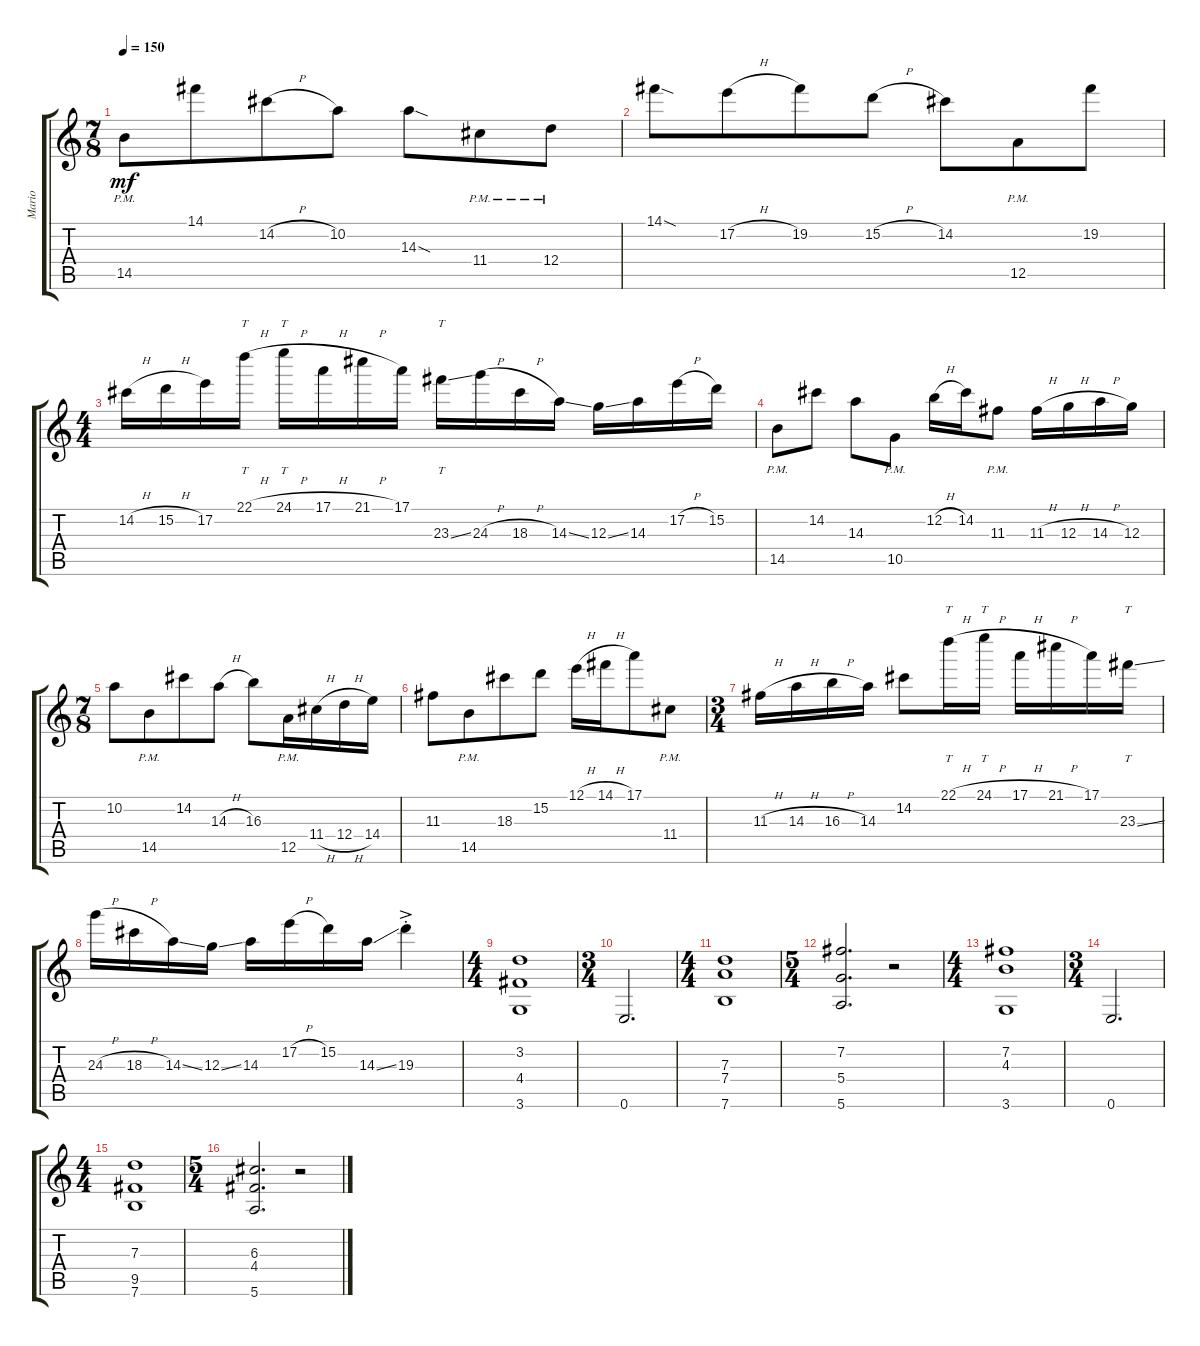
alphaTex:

\track ("Mario" "Mario") {instrument electricguitarclean}
\staff {score tabs}
\tuning (E4 B3 G3 D3 A2 E2) {hide}
\ts (7 8)
\tempo 150
\clef g2
\ks c
14.5{pm}.8{dy mf} 14.1.8 14.2{h}.8 10.2.8 14.3{sod}.8 11.4{pm}.8 12.4{pm}.8 |
14.1{sod}.8 17.2{h}.8 19.2.8 15.2{h}.8 14.2.8 12.5{pm}.8 19.2.8 |
\ts (4 4)
14.2{h}.16 15.2{h}.16 17.2.16 22.1{h}.16{tt} 24.1{h}.16{tt} 17.1{h}.16 21.1{h}.16 17.1.16 23.3{ss}.16{tt} 24.3{h}.16 18.3{h}.16 14.3{ss}.16 12.3{ss}.16 14.3.16 17.2{h}.16 15.2.16 |
14.5{pm}.8 14.2.8 14.3.8 10.5{pm}.8 12.2{h}.16 14.2.16 11.3{pm}.8 11.3{h}.16 12.3{h}.16 14.3{h}.16 12.3.16 |
\ts (7 8)
10.2.8 14.5{pm}.8 14.2.8 14.3{h}.8 16.3.8 12.5{pm}.16 11.4{h}.16 12.4{h}.16 14.4.16 |
11.3.8 14.5{pm}.8 18.3.8 15.2.8 12.1{h}.16 14.1{h}.16 17.1.8 11.4{pm}.8 |
\ts (3 4)
11.3{h}.16 14.3{h}.16 16.3{h}.16 14.3.16 14.2.8 22.1{h}.16{tt} 24.1{h}.16{tt} 17.1{h}.16 21.1{h}.16 17.1.16 23.3{ss}.16{tt} |
24.3{h}.16 18.3{h}.16 14.3{ss}.16 12.3{ss}.16 14.3.16 17.2{h}.16 15.2.16 14.3{ss}.16 19.3{ac st}.4 |
\ts (4 4)
(3.2 4.4 3.6).1 |
\ts (3 4)
0.6.2{d} |
\ts (4 4)
(7.3 7.4 7.6).1 |
\ts (5 4)
(7.2 5.4 5.6).2{d} r.2 |
\ts (4 4)
(7.2 4.3 3.6).1 |
\ts (3 4)
0.6.2{d} |
\ts (4 4)
(7.3 9.5 7.6).1 |
\ts (5 4)
(6.3 4.4 5.6).2{d} r.2
